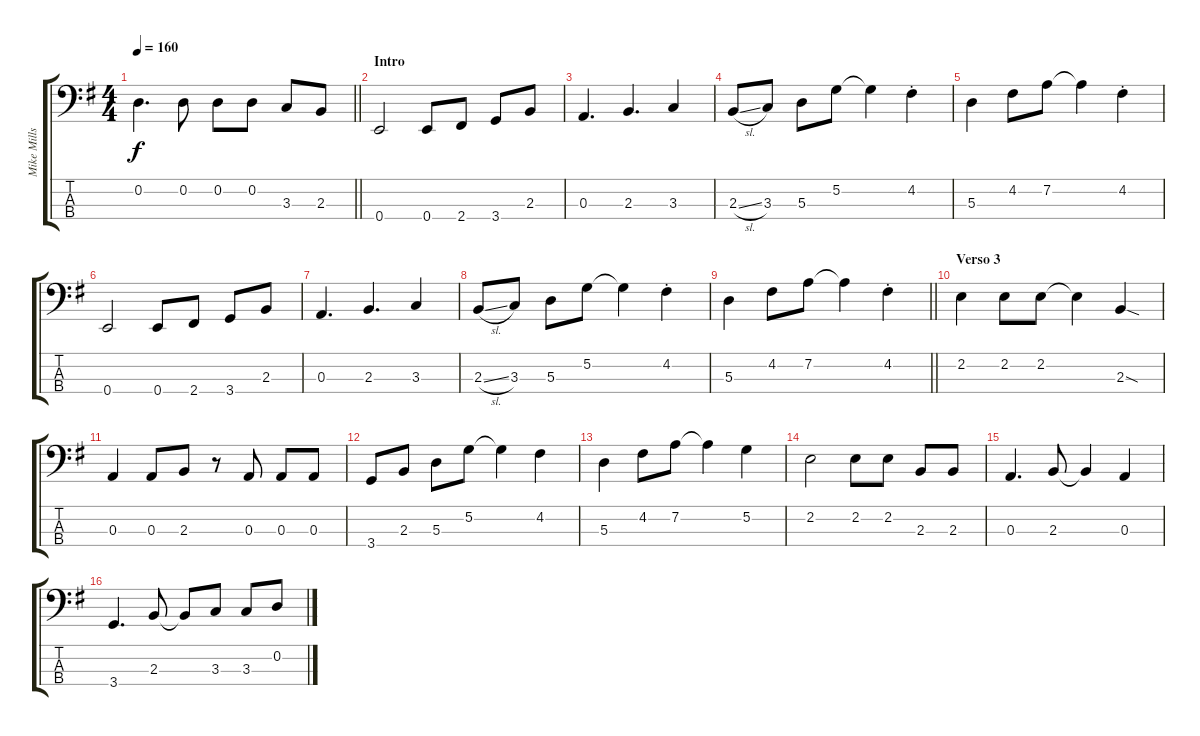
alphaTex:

\track ("Mike Mills (Bass)" "Mike Mills") {instrument electricbasspick}
\staff {score tabs}
\tuning (G2 D2 A1 E1) {hide}
\ts (4 4)
\tempo 160
\clef f4
\barLineRight lightlight
\ks g
0.2.4{d dy f} 0.2.8 0.2.8 0.2.8 3.3.8 2.3.8 |
\section ("" "Intro")
0.4.2 0.4.8 2.4.8 3.4.8 2.3.8 |
0.3.4{d} 2.3.4{d} 3.3.4 |
2.3{sl}.8 3.3.8 5.3.8 5.2.8 5.2{t}.4 4.2{st}.4 |
5.3.4 4.2.8 7.2.8 7.2{t}.4 4.2{st}.4 |
0.4.2 0.4.8 2.4.8 3.4.8 2.3.8 |
0.3.4{d} 2.3.4{d} 3.3.4 |
2.3{sl}.8 3.3.8 5.3.8 5.2.8 5.2{t}.4 4.2{st}.4 |
\barLineRight lightlight
5.3.4 4.2.8 7.2.8 7.2{t}.4 4.2{st}.4 |
\section ("" "Verso 3")
2.2.4 2.2.8 2.2.8 2.2{t}.4 2.3{sod}.4 |
0.3.4 0.3.8 2.3.8 r.8 0.3.8 0.3.8 0.3.8 |
3.4.8 2.3.8 5.3.8 5.2.8 5.2{t}.4 4.2.4 |
5.3.4 4.2.8 7.2.8 7.2{t}.4 5.2.4 |
2.2.2 2.2.8 2.2.8 2.3.8 2.3.8 |
0.3.4{d} 2.3.8 2.3{t}.4 0.3.4 |
3.4.4{d} 2.3.8 2.3{t}.8 3.3.8 3.3.8 0.2.8
